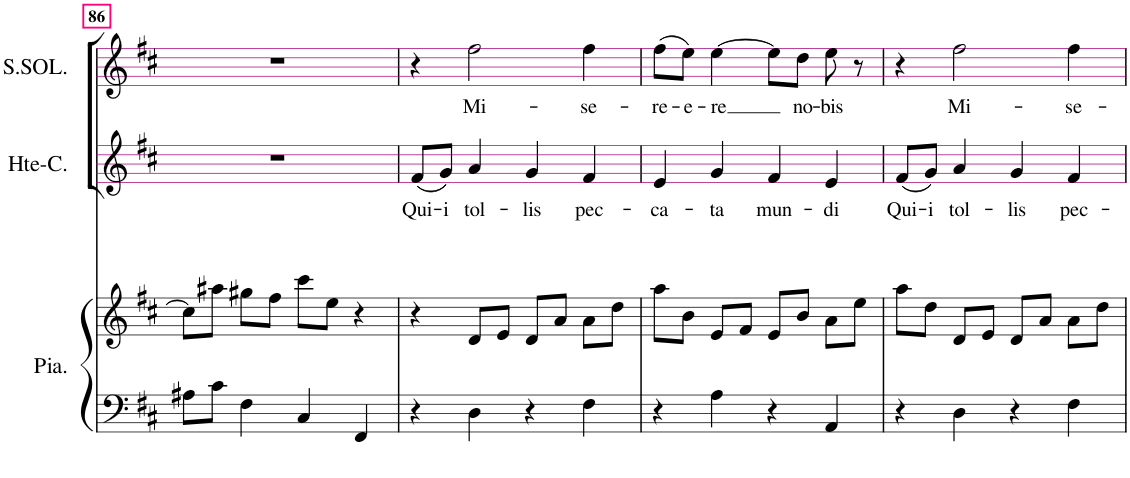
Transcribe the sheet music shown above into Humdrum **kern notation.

**kern	**kern	**kern	**text	**kern	**text
*part3	*part3	*part2	*part2	*part1	*part1
*staff4	*staff3	*staff2	*staff2	*staff1	*staff1
*I"Piano	*	*I"Hte-Contre	*	*I"Soprano Sol.	*
*I'Pia.	*	*I'Hte-C.	*	*I'S.SOL.	*
!!LO:PB:g=z
*clefF4	*clefG2	*clefG2	*	*clefG2	*
*k[f#c#]	*k[f#c#]	*k[f#c#]	*	*k[f#c#]	*
*M4/4	*M4/4	*M4/4	*	*M4/4	*
=86	=86	=86	=86	=86	=86
8A#X\L	8cc#\L]	1r	.	1r	.
8c#\J	8aa#X\J	.	.	.	.
4F#\	8gg#X\L	.	.	.	.
.	8ff#\J	.	.	.	.
4C#/	8ccc#\L	.	.	.	.
.	8ee\J	.	.	.	.
4FF#/	4r	.	.	.	.
=87	=87	=87	=87	=87	=87
!	!	!	!LO:LY:b	!	!
4r	4r	(8f#/L	Qui-	4r	.
!	!	!	!LO:LY:b	!	!
.	.	8g/J)	-i	.	.
!	!	!	!LO:LY:b	!	!LO:LY:b
4D\	8d/L	4a/	tol-	2ff#\	Mi-
.	8e/J	.	.	.	.
!	!	!	!LO:LY:b	!	!
4r	8d/L	4g/	-lis	.	.
.	8a/J	.	.	.	.
!	!	!	!LO:LY:b	!	!LO:LY:b
4F#\	8a\L	4f#/	pec-	4ff#\	-se-
.	8dd\J	.	.	.	.
=88	=88	=88	=88	=88	=88
!	!	!	!LO:LY:b	!	!LO:LY:b
4r	8aa\L	4e/	-ca-	(8ff#\L	-re-
!	!	!	!	!	!LO:LY:b
.	8b\J	.	.	8ee\J)	-e-
!	!	!	!LO:LY:b	!	!LO:LY:b
4A\	8e/L	4g/	-ta	[4ee\	-re
.	8f#/J	.	.	.	.
!	!	!	!LO:LY:b	!	!
4r	8e/L	4f#/	mun-	8ee\L]	.
!	!	!	!	!	!LO:LY:b
.	8b/J	.	.	8dd\J	no-
!	!	!	!LO:LY:b	!	!LO:LY:b
4AA/	8a\L	4e/	-di	8ee\	-bis
.	8ee\J	.	.	8r	.
=89	=89	=89	=89	=89	=89
!	!	!	!LO:LY:b	!	!
4r	8aa\L	(8f#/L	Qui-	4r	.
!	!	!	!LO:LY:b	!	!
.	8dd\J	8g/J)	-i	.	.
!	!	!	!LO:LY:b	!	!LO:LY:b
4D\	8d/L	4a/	tol-	2ff#\	Mi-
.	8e/J	.	.	.	.
!	!	!	!LO:LY:b	!	!
4r	8d/L	4g/	-lis	.	.
.	8a/J	.	.	.	.
!	!	!	!LO:LY:b	!	!LO:LY:b
4F#\	8a\L	4f#/	pec-	4ff#\	-se-
.	8dd\J	.	.	.	.
=	=	=	=	=	=
*-	*-	*-	*-	*-	*-
